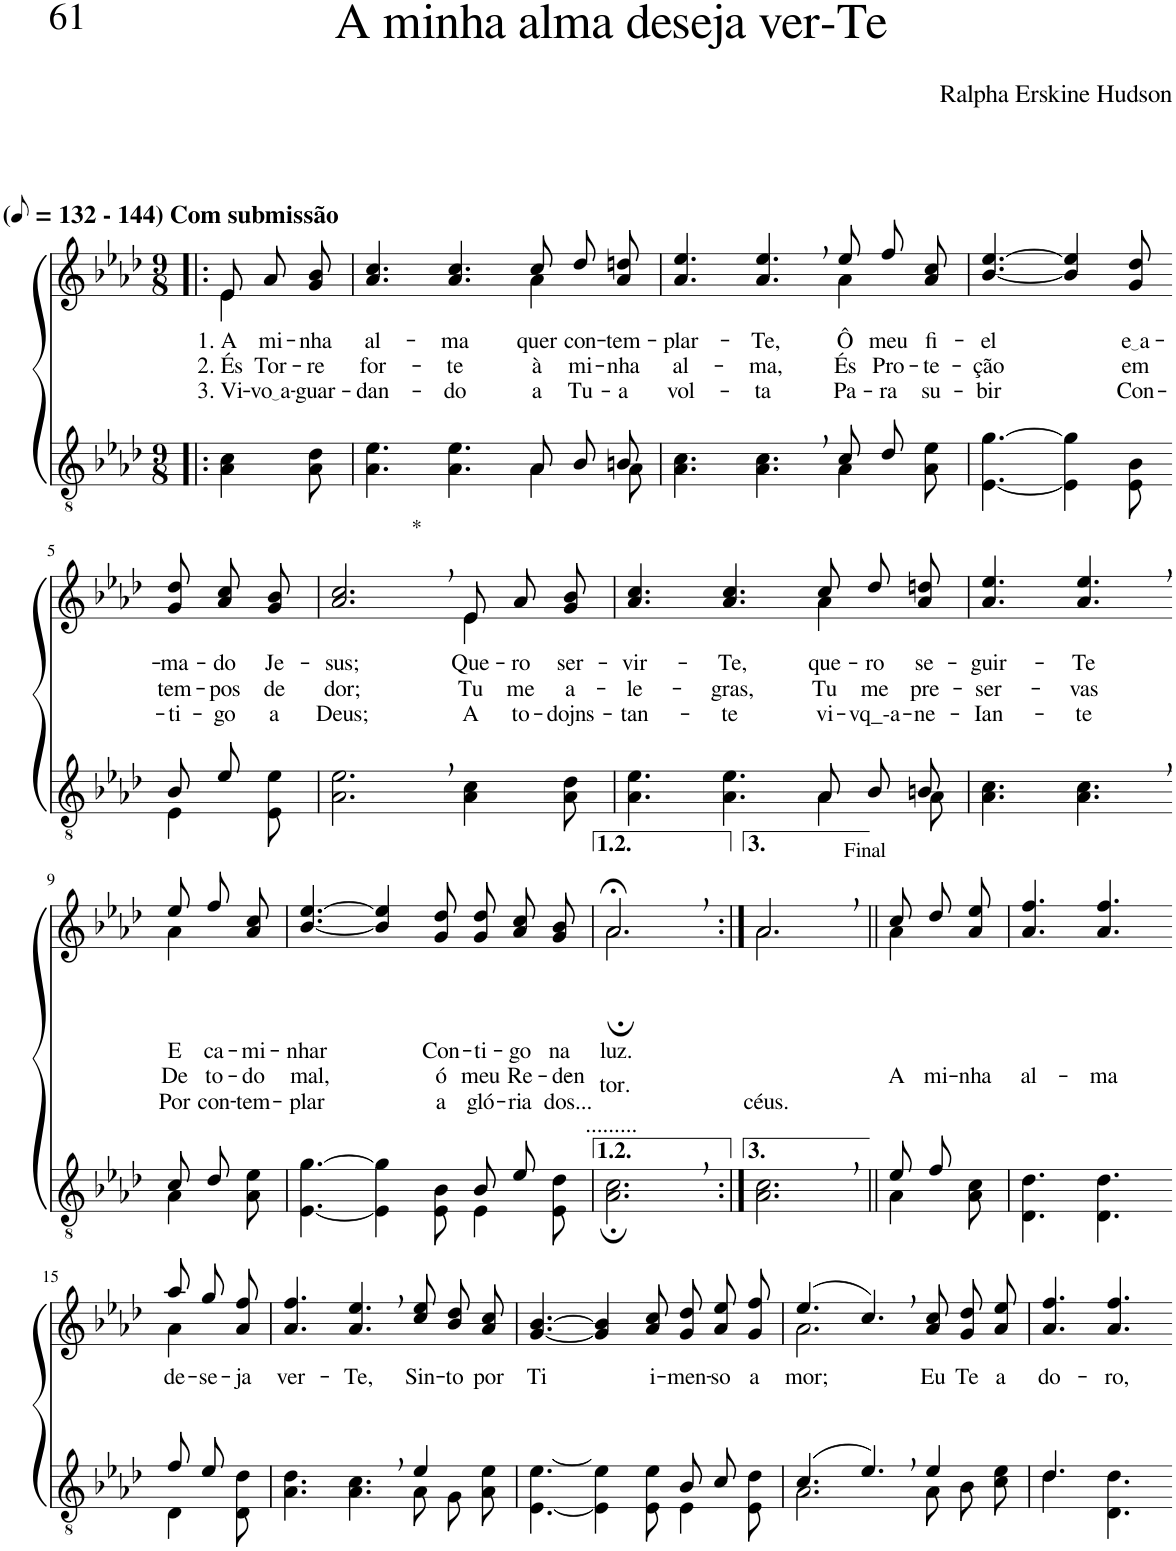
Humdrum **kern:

**kern	**kern	**text	**text	**text
*part2	*part1	*part1	*part1	*part1
*staff2	*staff1	*staff1	*staff1	*staff1
*I"Parte III e IV	*I"Parte I e II	*	*	*
*clefGv2	*clefG2	*	*	*
*Trd3c5	*Trd3c5	*	*	*
*k[b-e-a-d-]	*k[b-e-a-d-]	*	*	*
*M9/8	*M9/8	*	*	*
*MM66	*MM66	*	*	*
=1!|:	=1!|:	=1!|:	=1!|:	=1!|:
*	*^	*	*	*
!	!LO:TX:a:B:t=(	!	!	!	!
!	!LO:TX:a:B:t=- 144) Com submissão	!	!	!	!
!	!	!	!LO:LY:b	!LO:LY:b	!LO:LY:b
4A-\ 4c\	8e-/L	4e-\	1. A	2. És	3. Vi-
!	!	!	!LO:LY:b	!LO:LY:b	!LO:LY:b
.	8a-/	.	mi-	Tor-	vo a
!	!	!	!LO:LY:b	!LO:LY:b	!LO:LY:b
8A-\ 8d-\	8g/ 8b-/J	8ryy	-nha	-re	-guar-
=2	=2	=2	=2	=2	=2
*^	*	*	*	*	*
!	!	!	!	!LO:LY:b	!LO:LY:b	!LO:LY:b
4.A-\ 4.e-\	2.ryy	4.a-/ 4.cc/	2.ryy	al-	for-	-dan-
!	!	!	!	!LO:LY:b	!LO:LY:b	!LO:LY:b
4.A-\ 4.e-\	.	4.a-/ 4.cc/	.	-ma	-te	-do
!	!	!	!	!LO:LY:b	!LO:LY:b	!LO:LY:b
4A-\	8A-/L	8cc\L	4a-\	quer	à	a
!	!	!	!	!LO:LY:b	!LO:LY:b	!LO:LY:b
.	8B-/	8dd-\	.	con-	mi-	Tu-
!	!	!	!	!LO:LY:b	!LO:LY:b	!LO:LY:b
8A-\	8Bn/J	8a-\ 8ddn\J	8ryy	-tem-	-nha	-a
=3	=3	=3	=3	=3	=3	=3
!	!	!	!	!LO:LY:b	!LO:LY:b	!LO:LY:b
2.ryy	4.A-\ 4.c\	4.a-/ 4.ee-/	2.ryy	-plar-	al-	vol-
!	!	!	!	!LO:LY:b	!LO:LY:b	!LO:LY:b
.	4.A-\ 4.c\	4.a-/, 4.ee-/,	.	-Te,	-ma,	-ta
!	!	!	!	!LO:LY:b	!LO:LY:b	!LO:LY:b
8c/L	4A-\	8ee-\L	4a-\	Ô	És	Pa-
!	!	!	!	!LO:LY:b	!LO:LY:b	!LO:LY:b
8d-/J	.	8ff\	.	meu	Pro-	-ra
!	!	!	!	!LO:LY:b	!LO:LY:b	!LO:LY:b
8ryy	8A-\ 8e-\	8a-\ 8cc\J	8ryy	fi-	-te-	su-
=4	=4	=4	=4	=4	=4	=4
!	!	!	!	!LO:LY:b	!LO:LY:b	!LO:LY:b
*v	*v	*	*	*	*	*
*	*v	*v	*	*	*
[4.E-\ [4.g\	[4.b-/ [4.ee-/	-el	-ção	-bir
4E-\] 4g\]	4b-/] 4ee-/]	.	.	.
!	!	!LO:LY:b	!LO:LY:b	!LO:LY:b
8E-\ 8B-\	8g/ 8dd-/	e a	em	Con-
!!LO:LB:g=z
=5-	=5-	=5-	=5-	=5-
*^	*	*	*	*
!	!	!	!LO:LY:b	!LO:LY:b	!LO:LY:b
8B-/L	4E-\	8g/ 8dd-/L	-ma-	tem-	-ti-
!	!	!	!LO:LY:b	!LO:LY:b	!LO:LY:b
8e-/J	.	8a-/ 8cc/	-do	-pos	-go
!	!	!	!LO:LY:b	!LO:LY:b	!LO:LY:b
8ryy	8E-\ 8e-\	8g/ 8b-/J	Je-	de	a
=6	=6	=6	=6	=6	=6
!	!	!LO:TX:a:t=*	!	!	!
!	!	!	!LO:LY:b	!LO:LY:b	!LO:LY:b
*v	*v	*^	*	*	*
2.A-\, 2.e-\,	2.a-/, 2.cc/,	2.ryy	-sus;	dor;	Deus;
!	!	!	!LO:LY:b	!LO:LY:b	!LO:LY:b
4A-\ 4c\	8e-/L	4e-\	Que-	Tu	A
!	!	!	!LO:LY:b	!LO:LY:b	!LO:LY:b
.	8a-/	.	-ro	me	to-
!	!	!	!LO:LY:b	!LO:LY:b	!LO:LY:b
8A-\ 8d-\	8g/ 8b-/J	8ryy	ser-	a-	-dojns-
=7	=7	=7	=7	=7	=7
*^	*	*	*	*	*
!	!	!	!	!LO:LY:b	!LO:LY:b	!LO:LY:b
4.A-\ 4.e-\	2.ryy	4.a-/ 4.cc/	2.ryy	-vir-	-le-	-tan-
!	!	!	!	!LO:LY:b	!LO:LY:b	!LO:LY:b
4.A-\ 4.e-\	.	4.a-/ 4.cc/	.	-Te,	-gras,	-te
!	!	!	!	!LO:LY:b	!LO:LY:b	!LO:LY:b
4A-\	8A-/L	8cc\L	4a-\	que-	Tu	vi-
!	!	!	!	!LO:LY:b	!LO:LY:b	!LO:LY:b
.	8B-/	8dd-\	.	-ro	me	-vq_-a-
!	!	!	!	!LO:LY:b	!LO:LY:b	!LO:LY:b
8A-\	8Bn/J	8a-\ 8ddn\J	8ryy	se-	pre-	-ne-
=8	=8	=8	=8	=8	=8	=8
!	!	!	!	!LO:LY:b	!LO:LY:b	!LO:LY:b
*v	*v	*	*	*	*	*
*	*v	*v	*	*	*
4.A-\ 4.c\	4.a-/ 4.ee-/	-guir-	-ser-	-Ian-
!	!	!LO:LY:b	!LO:LY:b	!LO:LY:b
4.A-\, 4.c\,	4.a-/, 4.ee-/,	-Te	-vas	-te
!!LO:LB:g=z
=9-	=9-	=9-	=9-	=9-
*^	*^	*	*	*
!	!	!	!	!LO:LY:b	!LO:LY:b	!LO:LY:b
8c/L	4A-\	8ee-\L	4a-\	E	De	Por
!	!	!	!	!LO:LY:b	!LO:LY:b	!LO:LY:b
8d-/J	.	8ff\	.	ca-	to-	con-
!	!	!	!	!LO:LY:b	!LO:LY:b	!LO:LY:b
8ryy	8A-\ 8e-\	8a-\ 8cc\J	8ryy	-mi-	-do	-tem-
=10	=10	=10	=10	=10	=10	=10
!	!	!	!	!LO:LY:b	!LO:LY:b	!LO:LY:b
*	*	*v	*v	*	*	*
[4.E-\ [4.g\	2.ryy	[4.b-/ [4.ee-/	-nhar	mal,	-plar
4E-\] 4g\]	.	4b-/] 4ee-/]	.	.	.
!	!	!	!LO:LY:b	!LO:LY:b	!LO:LY:b
8E-\ 8B-\	.	8g/ 8dd-/	Con-	ó	a
!	!	!	!LO:LY:b	!LO:LY:b	!LO:LY:b
4E-\	8B-/L	8g/ 8dd-/L	-ti-	meu	gló-
!	!	!	!LO:LY:b	!LO:LY:b	!LO:LY:b
.	8e-/J	8a-/ 8cc/	-go	Re-	-ria
!	!	!	!LO:LY:b	!LO:LY:b	!LO:LY:b
8E-\ 8d-\	8ryy	8g/ 8b-/J	na	-den-	dos...
=11	=11	=11	=11	=11	=11
!	!	!LO:TX:b:t=tor.	!	!	!
!	!	!LO:TX:b:t=.........	!	!	!
!	!	!	!LO:LY:b	!	!
*v	*v	*^	*	*	*
2.A-\;, 2.c\;,	2.a-;<,/	2.a-;\	luz.	.	.
=12:|!	=12:|!	=12:|!	=12:|!	=12:|!	=12:|!
!	!LO:TX:a:t=Final	!	!	!	!
!	!	!	!	!	!LO:LY:b
2.A-\, 2.c\,	2.a-,/	2.a-\	.	.	céus.
=13||	=13||	=13||	=13||	=13||	=13||
*^	*	*	*	*	*
!	!	!	!	!	!LO:LY:b	!
8e-/L	4A-\	8cc\L	4a-\	.	-A	.
!	!	!	!	!	!LO:LY:b	!
8f/J	.	8dd-\	.	.	mi-	.
!	!	!	!	!	!LO:LY:b	!
8ryy	8A-\ 8c\	8a-\ 8ee-\J	8ryy	.	-nha	.
=14	=14	=14	=14	=14	=14	=14
!	!	!	!	!	!LO:LY:b	!
*v	*v	*	*	*	*	*
*	*v	*v	*	*	*
4.D-\ 4.d-\	4.a-/ 4.ff/	.	al-	.
!	!	!	!LO:LY:b	!
4.D-\ 4.d-\	4.a-/ 4.ff/	.	-ma	.
!!LO:LB:g=z
=15-	=15-	=15-	=15-	=15-
*^	*^	*	*	*
!	!	!	!	!LO:LY:b	!	!
8f/L	4D-\	8aa-\L	4a-\	de-	.	.
!	!	!	!	!LO:LY:b	!	!
8e-/J	.	8gg\	.	-se-	.	.
!	!	!	!	!LO:LY:b	!	!
8ryy	8D-\ 8d-\	8a-\ 8ff\J	8ryy	-ja	.	.
=16	=16	=16	=16	=16	=16	=16
!	!	!	!	!LO:LY:b	!	!
*	*	*v	*v	*	*	*
2.ryy	4.A-\ 4.d-\	4.a-/ 4.ff/	ver-	.	.
!	!	!	!LO:LY:b	!	!
.	4.A-\ 4.c\	4.a-/, 4.ee-/,	-Te,	.	.
!	!	!	!LO:LY:b	!	!
4e-/	8A-\L	8cc\ 8ee-\L	Sin-	.	.
!	!	!	!LO:LY:b	!	!
.	8G\	8b-\ 8dd-\	-to	.	.
!	!	!	!LO:LY:b	!	!
8ryy	8A-\ 8e-\J	8a-\ 8cc\J	por	.	.
=17	=17	=17	=17	=17	=17
!	!	!	!LO:LY:b	!	!
2.ryy	[4.E-\ [4.e-\	[4.g/ [4.b-/	Ti	.	.
.	4E-\] 4e-\]	4g/] 4b-/]	.	.	.
!	!	!	!LO:LY:b	!	!
.	8E-\ 8e-\	8a-/ 8cc/	i-	.	.
!	!	!	!LO:LY:b	!	!
8B-/L	4E-\	8g\ 8dd-\L	-men-	.	.
!	!	!	!LO:LY:b	!	!
8c/J	.	8a-\ 8ee-\	-so	.	.
!	!	!	!LO:LY:b	!	!
8ryy	8E-\ 8d-\	8g\ 8ff\J	a-	.	.
=18	=18	=18	=18	=18	=18
*	*	*^	*	*	*
!	!	!	!	!LO:LY:b	!	!
(4.c/	2.A-\	(4.ee-/	2.a-\	-mor;	.	.
4.e-,/)	.	4.cc,/)	.	.	.	.
!	!	!	!	!LO:LY:b	!	!
4e-/	8A-\L	8a-\ 8cc\L	4.ryy	Eu	.	.
!	!	!	!	!LO:LY:b	!	!
.	8B-\	8g\ 8dd-\	.	Te	.	.
!	!	!	!	!LO:LY:b	!	!
8ryy	8c\ 8e-\J	8a-\ 8ee-\J	.	a	.	.
*	*	*v	*v	*	*	*
=19	=19	=19	=19	=19	=19
!	!	!	!LO:LY:b	!	!
4.d-/	4.d-\	4.a-/ 4.ff/	do-	.	.
!	!	!	!LO:LY:b	!	!
4.ryy	4.D-\ 4.d-\	4.a-/ 4.ff/	-ro,	.	.
*v	*v	*	*	*	*
=-	=-	=-	=-	=-
*-	*-	*-	*-	*-
